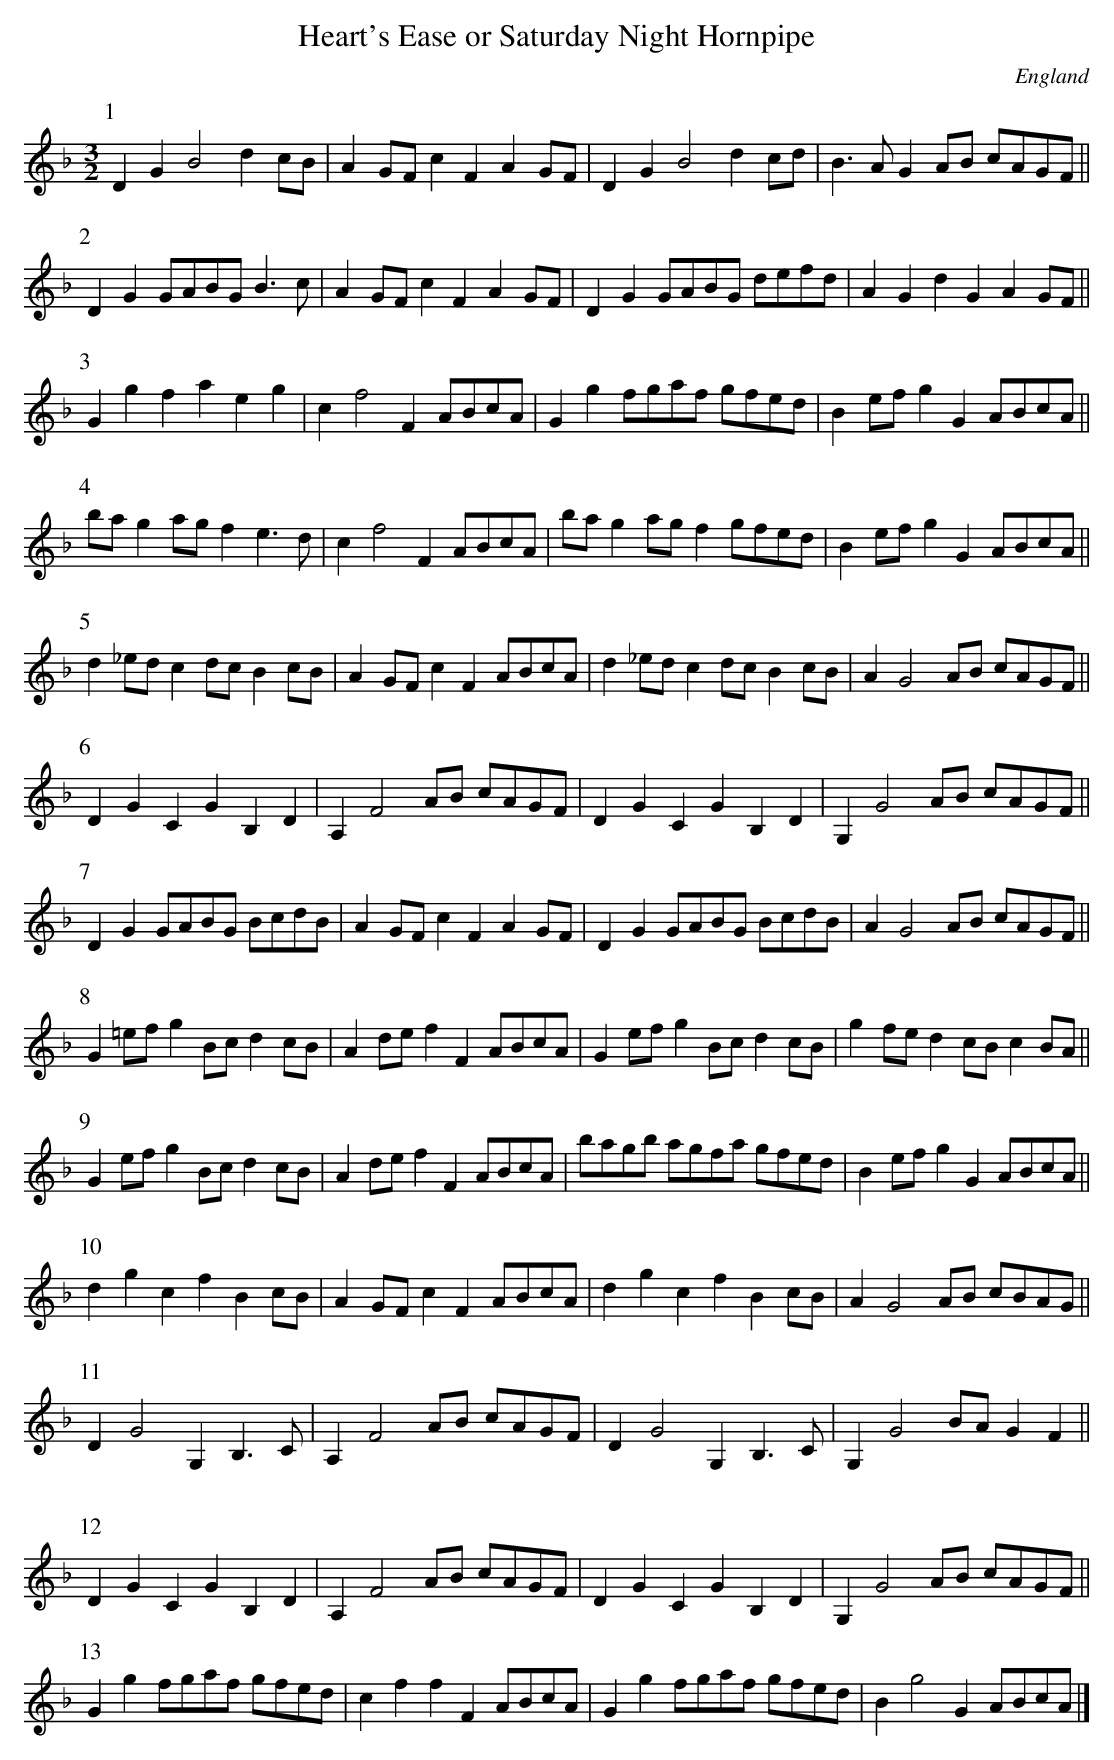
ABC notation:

X:1
T:Heart's Ease or Saturday Night Hornpipe
L:1/8
M:3/2
O:England
K:F major
P:1
D2 G2 B4 d2 cB | A2 GF c2 F2 A2 GF |\
D2 G2 B4 d2 cd | B3 A  G2 AB cAGF ||
P:2
D2 G2 GABG B3 c | A2 GF c2 F2 A2 GF |\
D2 G2 GABG defd | A2 G2 d2 G2 A2 GF ||
P:3
G2 g2 f2 a2 e2 g2 | c2 f4    F2 ABcA |\
G2 g2 fgaf  gfed  | B2 ef g2 G2 ABcA||
P:4
ba g2 ag f2 e3 d | c2 f4    F2 ABcA |\
ba g2 ag f2 gfed | B2 ef g2 G2 ABcA ||
P:5
d2 _ed c2 dc B2 cB | A2 GF c2 F2 ABcA |\
d2 _ed c2 dc B2 cB | A2 G4    AB cAGF ||
P:6
D2 G2 C2 G2 B,2 D2 | A,2 F4 AB cAGF |\
D2 G2 C2 G2 B,2 D2 | G,2 G4 AB cAGF ||
P:7
D2 G2 GABG BcdB | A2 GF c2 F2 A2 GF |\
D2 G2 GABG BcdB | A2 G4    AB cAGF||
P:8
G2 =ef g2 Bc d2 cB | A2 de f2 F2 ABcA |\
G2  ef g2 Bc d2 cB | g2 fe d2 cB c2 BA||
P:9
G2 ef g2 Bc d2 cB | A2 de f2 F2 ABcA |\
bagb  agfa  gfed  | B2 ef g2 G2 ABcA ||
P:10
d2 g2 c2 f2 B2 cB | A2 GF c2 F2 ABcA|\
d2 g2 c2 f2 B2 cB | A2 G4    AB cBAG||
P:11
D2 G4 G,2 B,3 C | A,2 F4 AB cAGF |\
D2 G4 G,2 B,3 C | G,2 G4 BA G2 F2 ||
P:12
D2 G2 C2 G2 B,2 D2 | A,2 F4 AB cAGF |\
D2 G2 C2 G2 B,2 D2 | G,2 G4 AB cAGF ||
P:13
G2 g2 fgaf gfed | c2 f2 f2 F2 ABcA |\
G2 g2 fgaf gfed | B2 g4    G2 ABcA|]
